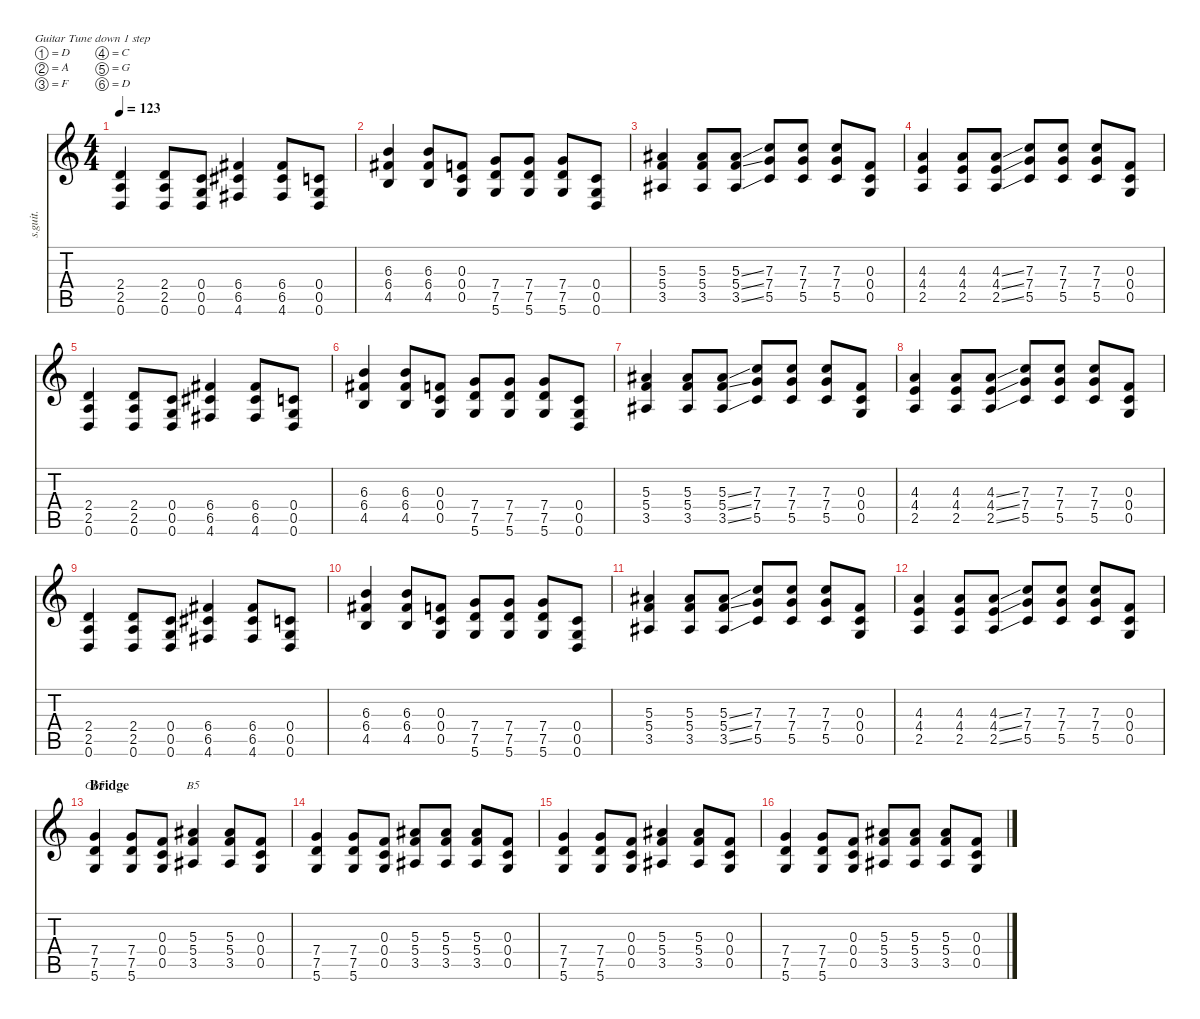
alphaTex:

\defaultSystemsLayout 4
\hideDynamics
\bracketExtendMode nobrackets
\track ("Kurt Cobain" "s.guit.") {instrument distortionguitar}
\staff {score tabs}
\tuning (D4 A3 F3 C3 G2 D2)
\chord ("Gb5" 3 1 2 2 0 x) {showdiagram false}
\chord ("B5" 3 1 2 2 0 x) {showdiagram false}
\ts (4 4)
\tempo 123
\clef g2
\ks c
(2.4 2.5 0.6).4{lyrics (0 "") lyrics (1 "") lyrics (2 "") lyrics (3 "") lyrics (4 "") dy ff} (2.4 2.5 0.6).8{lyrics (0 "") lyrics (1 "") lyrics (2 "") lyrics (3 "") lyrics (4 "")} (0.4 0.5 0.6).8{lyrics (0 "") lyrics (1 "") lyrics (2 "") lyrics (3 "") lyrics (4 "")} (6.4{acc #} 6.5{acc #} 4.6{acc #}).4{lyrics (0 "") lyrics (1 "") lyrics (2 "") lyrics (3 "") lyrics (4 "")} (6.4{acc #} 6.5{acc #} 4.6{acc #}).8{lyrics (0 "") lyrics (1 "") lyrics (2 "") lyrics (3 "") lyrics (4 "")} (0.4 0.5 0.6).8{lyrics (0 "") lyrics (1 "") lyrics (2 "") lyrics (3 "") lyrics (4 "")} |
(6.3 6.4{acc #} 4.5).4{lyrics (0 "") lyrics (1 "") lyrics (2 "") lyrics (3 "") lyrics (4 "")} (6.3 6.4{acc #} 4.5).8{lyrics (0 "") lyrics (1 "") lyrics (2 "") lyrics (3 "") lyrics (4 "")} (0.3 0.4 0.5).8{lyrics (0 "") lyrics (1 "") lyrics (2 "") lyrics (3 "") lyrics (4 "")} (7.4 7.5 5.6).8{lyrics (0 "") lyrics (1 "") lyrics (2 "") lyrics (3 "") lyrics (4 "")} (7.4 7.5 5.6).8{lyrics (0 "") lyrics (1 "") lyrics (2 "") lyrics (3 "") lyrics (4 "") dy mf} (7.4 7.5 5.6).8{lyrics (0 "") lyrics (1 "") lyrics (2 "") lyrics (3 "") lyrics (4 "") dy ff} (0.4 0.5 0.6).8{lyrics (0 "") lyrics (1 "") lyrics (2 "") lyrics (3 "") lyrics (4 "")} |
(5.3{acc #} 5.4 3.5{acc #}).4{lyrics (0 "") lyrics (1 "") lyrics (2 "") lyrics (3 "") lyrics (4 "")} (5.3{acc #} 5.4 3.5{acc #}).8{lyrics (0 "") lyrics (1 "") lyrics (2 "") lyrics (3 "") lyrics (4 "")} (5.3{ss acc #} 5.4{ss} 3.5{ss acc #}).8{lyrics (0 "") lyrics (1 "") lyrics (2 "") lyrics (3 "") lyrics (4 "")} (7.3 7.4 5.5).8{lyrics (0 "") lyrics (1 "") lyrics (2 "") lyrics (3 "") lyrics (4 "")} (7.3 7.4 5.5).8{lyrics (0 "") lyrics (1 "") lyrics (2 "") lyrics (3 "") lyrics (4 "")} (7.3 7.4 5.5).8{lyrics (0 "") lyrics (1 "") lyrics (2 "") lyrics (3 "") lyrics (4 "")} (0.3 0.4 0.5).8{lyrics (0 "") lyrics (1 "") lyrics (2 "") lyrics (3 "") lyrics (4 "")} |
(4.3 4.4 2.5).4{lyrics (0 "") lyrics (1 "") lyrics (2 "") lyrics (3 "") lyrics (4 "")} (4.3 4.4 2.5).8{lyrics (0 "") lyrics (1 "") lyrics (2 "") lyrics (3 "") lyrics (4 "")} (4.3{ss} 4.4{ss} 2.5{ss}).8{lyrics (0 "") lyrics (1 "") lyrics (2 "") lyrics (3 "") lyrics (4 "")} (7.3 7.4 5.5).8{lyrics (0 "") lyrics (1 "") lyrics (2 "") lyrics (3 "") lyrics (4 "")} (7.3 7.4 5.5).8{lyrics (0 "") lyrics (1 "") lyrics (2 "") lyrics (3 "") lyrics (4 "")} (7.3 7.4 5.5).8{lyrics (0 "") lyrics (1 "") lyrics (2 "") lyrics (3 "") lyrics (4 "")} (0.3 0.4 0.5).8{lyrics (0 "") lyrics (1 "") lyrics (2 "") lyrics (3 "") lyrics (4 "")} |
(2.4 2.5 0.6).4{lyrics (0 "") lyrics (1 "") lyrics (2 "") lyrics (3 "") lyrics (4 "")} (2.4 2.5 0.6).8{lyrics (0 "") lyrics (1 "") lyrics (2 "") lyrics (3 "") lyrics (4 "")} (0.4 0.5 0.6).8{lyrics (0 "") lyrics (1 "") lyrics (2 "") lyrics (3 "") lyrics (4 "")} (6.4{acc #} 6.5{acc #} 4.6{acc #}).4{lyrics (0 "") lyrics (1 "") lyrics (2 "") lyrics (3 "") lyrics (4 "")} (6.4{acc #} 6.5{acc #} 4.6{acc #}).8{lyrics (0 "") lyrics (1 "") lyrics (2 "") lyrics (3 "") lyrics (4 "")} (0.4 0.5 0.6).8{lyrics (0 "") lyrics (1 "") lyrics (2 "") lyrics (3 "") lyrics (4 "")} |
(6.3 6.4{acc #} 4.5).4{lyrics (0 "") lyrics (1 "") lyrics (2 "") lyrics (3 "") lyrics (4 "")} (6.3 6.4{acc #} 4.5).8{lyrics (0 "") lyrics (1 "") lyrics (2 "") lyrics (3 "") lyrics (4 "")} (0.3 0.4 0.5).8{lyrics (0 "") lyrics (1 "") lyrics (2 "") lyrics (3 "") lyrics (4 "")} (7.4 7.5 5.6).8{lyrics (0 "") lyrics (1 "") lyrics (2 "") lyrics (3 "") lyrics (4 "")} (7.4 7.5 5.6).8{lyrics (0 "") lyrics (1 "") lyrics (2 "") lyrics (3 "") lyrics (4 "") dy mf} (7.4 7.5 5.6).8{lyrics (0 "") lyrics (1 "") lyrics (2 "") lyrics (3 "") lyrics (4 "") dy ff} (0.4 0.5 0.6).8{lyrics (0 "") lyrics (1 "") lyrics (2 "") lyrics (3 "") lyrics (4 "")} |
(5.3{acc #} 5.4 3.5{acc #}).4{lyrics (0 "") lyrics (1 "") lyrics (2 "") lyrics (3 "") lyrics (4 "")} (5.3{acc #} 5.4 3.5{acc #}).8{lyrics (0 "") lyrics (1 "") lyrics (2 "") lyrics (3 "") lyrics (4 "")} (5.3{ss acc #} 5.4{ss} 3.5{ss acc #}).8{lyrics (0 "") lyrics (1 "") lyrics (2 "") lyrics (3 "") lyrics (4 "")} (7.3 7.4 5.5).8{lyrics (0 "") lyrics (1 "") lyrics (2 "") lyrics (3 "") lyrics (4 "")} (7.3 7.4 5.5).8{lyrics (0 "") lyrics (1 "") lyrics (2 "") lyrics (3 "") lyrics (4 "")} (7.3 7.4 5.5).8{lyrics (0 "") lyrics (1 "") lyrics (2 "") lyrics (3 "") lyrics (4 "")} (0.3 0.4 0.5).8{lyrics (0 "") lyrics (1 "") lyrics (2 "") lyrics (3 "") lyrics (4 "")} |
(4.3 4.4 2.5).4{lyrics (0 "") lyrics (1 "") lyrics (2 "") lyrics (3 "") lyrics (4 "")} (4.3 4.4 2.5).8{lyrics (0 "") lyrics (1 "") lyrics (2 "") lyrics (3 "") lyrics (4 "")} (4.3{ss} 4.4{ss} 2.5{ss}).8{lyrics (0 "") lyrics (1 "") lyrics (2 "") lyrics (3 "") lyrics (4 "")} (7.3 7.4 5.5).8{lyrics (0 "") lyrics (1 "") lyrics (2 "") lyrics (3 "") lyrics (4 "")} (7.3 7.4 5.5).8{lyrics (0 "") lyrics (1 "") lyrics (2 "") lyrics (3 "") lyrics (4 "")} (7.3 7.4 5.5).8{lyrics (0 "") lyrics (1 "") lyrics (2 "") lyrics (3 "") lyrics (4 "")} (0.3 0.4 0.5).8{lyrics (0 "") lyrics (1 "") lyrics (2 "") lyrics (3 "") lyrics (4 "")} |
(2.4 2.5 0.6).4{lyrics (0 "") lyrics (1 "") lyrics (2 "") lyrics (3 "") lyrics (4 "")} (2.4 2.5 0.6).8{lyrics (0 "") lyrics (1 "") lyrics (2 "") lyrics (3 "") lyrics (4 "")} (0.4 0.5 0.6).8{lyrics (0 "") lyrics (1 "") lyrics (2 "") lyrics (3 "") lyrics (4 "")} (6.4{acc #} 6.5{acc #} 4.6{acc #}).4{lyrics (0 "") lyrics (1 "") lyrics (2 "") lyrics (3 "") lyrics (4 "")} (6.4{acc #} 6.5{acc #} 4.6{acc #}).8{lyrics (0 "") lyrics (1 "") lyrics (2 "") lyrics (3 "") lyrics (4 "")} (0.4 0.5 0.6).8{lyrics (0 "") lyrics (1 "") lyrics (2 "") lyrics (3 "") lyrics (4 "")} |
(6.3 6.4{acc #} 4.5).4{lyrics (0 "") lyrics (1 "") lyrics (2 "") lyrics (3 "") lyrics (4 "")} (6.3 6.4{acc #} 4.5).8{lyrics (0 "") lyrics (1 "") lyrics (2 "") lyrics (3 "") lyrics (4 "")} (0.3 0.4 0.5).8{lyrics (0 "") lyrics (1 "") lyrics (2 "") lyrics (3 "") lyrics (4 "")} (7.4 7.5 5.6).8{lyrics (0 "") lyrics (1 "") lyrics (2 "") lyrics (3 "") lyrics (4 "")} (7.4 7.5 5.6).8{lyrics (0 "") lyrics (1 "") lyrics (2 "") lyrics (3 "") lyrics (4 "") dy mf} (7.4 7.5 5.6).8{lyrics (0 "") lyrics (1 "") lyrics (2 "") lyrics (3 "") lyrics (4 "") dy ff} (0.4 0.5 0.6).8{lyrics (0 "") lyrics (1 "") lyrics (2 "") lyrics (3 "") lyrics (4 "")} |
(5.3{acc #} 5.4 3.5{acc #}).4{lyrics (0 "") lyrics (1 "") lyrics (2 "") lyrics (3 "") lyrics (4 "")} (5.3{acc #} 5.4 3.5{acc #}).8{lyrics (0 "") lyrics (1 "") lyrics (2 "") lyrics (3 "") lyrics (4 "")} (5.3{ss acc #} 5.4{ss} 3.5{ss acc #}).8{lyrics (0 "") lyrics (1 "") lyrics (2 "") lyrics (3 "") lyrics (4 "")} (7.3 7.4 5.5).8{lyrics (0 "") lyrics (1 "") lyrics (2 "") lyrics (3 "") lyrics (4 "")} (7.3 7.4 5.5).8{lyrics (0 "") lyrics (1 "") lyrics (2 "") lyrics (3 "") lyrics (4 "")} (7.3 7.4 5.5).8{lyrics (0 "") lyrics (1 "") lyrics (2 "") lyrics (3 "") lyrics (4 "")} (0.3 0.4 0.5).8{lyrics (0 "") lyrics (1 "") lyrics (2 "") lyrics (3 "") lyrics (4 "")} |
(4.3 4.4 2.5).4{lyrics (0 "") lyrics (1 "") lyrics (2 "") lyrics (3 "") lyrics (4 "")} (4.3 4.4 2.5).8{lyrics (0 "") lyrics (1 "") lyrics (2 "") lyrics (3 "") lyrics (4 "")} (4.3{ss} 4.4{ss} 2.5{ss}).8{lyrics (0 "") lyrics (1 "") lyrics (2 "") lyrics (3 "") lyrics (4 "")} (7.3 7.4 5.5).8{lyrics (0 "") lyrics (1 "") lyrics (2 "") lyrics (3 "") lyrics (4 "")} (7.3 7.4 5.5).8{lyrics (0 "") lyrics (1 "") lyrics (2 "") lyrics (3 "") lyrics (4 "")} (7.3 7.4 5.5).8{lyrics (0 "") lyrics (1 "") lyrics (2 "") lyrics (3 "") lyrics (4 "")} (0.3 0.4 0.5).8{lyrics (0 "") lyrics (1 "") lyrics (2 "") lyrics (3 "") lyrics (4 "")} |
\section ("" "Bridge")
(7.4 7.5 5.6).4{ch "Gb5" lyrics (0 "") lyrics (1 "") lyrics (2 "") lyrics (3 "") lyrics (4 "") dy fff} (7.4 7.5 5.6).8{lyrics (0 "") lyrics (1 "") lyrics (2 "") lyrics (3 "") lyrics (4 "")} (0.3 0.4 0.5).8{lyrics (0 "") lyrics (1 "") lyrics (2 "") lyrics (3 "") lyrics (4 "")} (5.3{acc #} 5.4 3.5{acc #}).4{ch "B5" lyrics (0 "") lyrics (1 "") lyrics (2 "") lyrics (3 "") lyrics (4 "")} (5.3{acc #} 5.4 3.5{acc #}).8{lyrics (0 "") lyrics (1 "") lyrics (2 "") lyrics (3 "") lyrics (4 "")} (0.3 0.4 0.5).8{lyrics (0 "") lyrics (1 "") lyrics (2 "") lyrics (3 "") lyrics (4 "")} |
(7.4 7.5 5.6).4{lyrics (0 "") lyrics (1 "") lyrics (2 "") lyrics (3 "") lyrics (4 "")} (7.4 7.5 5.6).8{lyrics (0 "") lyrics (1 "") lyrics (2 "") lyrics (3 "") lyrics (4 "")} (0.3 0.4 0.5).8{lyrics (0 "") lyrics (1 "") lyrics (2 "") lyrics (3 "") lyrics (4 "")} (5.3{acc #} 5.4 3.5{acc #}).8{lyrics (0 "") lyrics (1 "") lyrics (2 "") lyrics (3 "") lyrics (4 "")} (5.3{acc #} 5.4 3.5{acc #}).8{lyrics (0 "") lyrics (1 "") lyrics (2 "") lyrics (3 "") lyrics (4 "")} (5.3{acc #} 5.4 3.5{acc #}).8{lyrics (0 "") lyrics (1 "") lyrics (2 "") lyrics (3 "") lyrics (4 "")} (0.3 0.4 0.5).8{lyrics (0 "") lyrics (1 "") lyrics (2 "") lyrics (3 "") lyrics (4 "")} |
(7.4 7.5 5.6).4{lyrics (0 "") lyrics (1 "") lyrics (2 "") lyrics (3 "") lyrics (4 "")} (7.4 7.5 5.6).8{lyrics (0 "") lyrics (1 "") lyrics (2 "") lyrics (3 "") lyrics (4 "")} (0.3 0.4 0.5).8{lyrics (0 "") lyrics (1 "") lyrics (2 "") lyrics (3 "") lyrics (4 "")} (5.3{acc #} 5.4 3.5{acc #}).4{lyrics (0 "") lyrics (1 "") lyrics (2 "") lyrics (3 "") lyrics (4 "")} (5.3{acc #} 5.4 3.5{acc #}).8{lyrics (0 "") lyrics (1 "") lyrics (2 "") lyrics (3 "") lyrics (4 "")} (0.3 0.4 0.5).8{lyrics (0 "") lyrics (1 "") lyrics (2 "") lyrics (3 "") lyrics (4 "")} |
(7.4 7.5 5.6).4{lyrics (0 "") lyrics (1 "") lyrics (2 "") lyrics (3 "") lyrics (4 "")} (7.4 7.5 5.6).8{lyrics (0 "") lyrics (1 "") lyrics (2 "") lyrics (3 "") lyrics (4 "")} (0.3 0.4 0.5).8{lyrics (0 "") lyrics (1 "") lyrics (2 "") lyrics (3 "") lyrics (4 "")} (5.3{acc #} 5.4 3.5{acc #}).8{lyrics (0 "") lyrics (1 "") lyrics (2 "") lyrics (3 "") lyrics (4 "")} (5.3{acc #} 5.4 3.5{acc #}).8{lyrics (0 "") lyrics (1 "") lyrics (2 "") lyrics (3 "") lyrics (4 "")} (5.3{acc #} 5.4 3.5{acc #}).8{lyrics (0 "") lyrics (1 "") lyrics (2 "") lyrics (3 "") lyrics (4 "")} (0.3 0.4 0.5).8{lyrics (0 "") lyrics (1 "") lyrics (2 "") lyrics (3 "") lyrics (4 "")}
